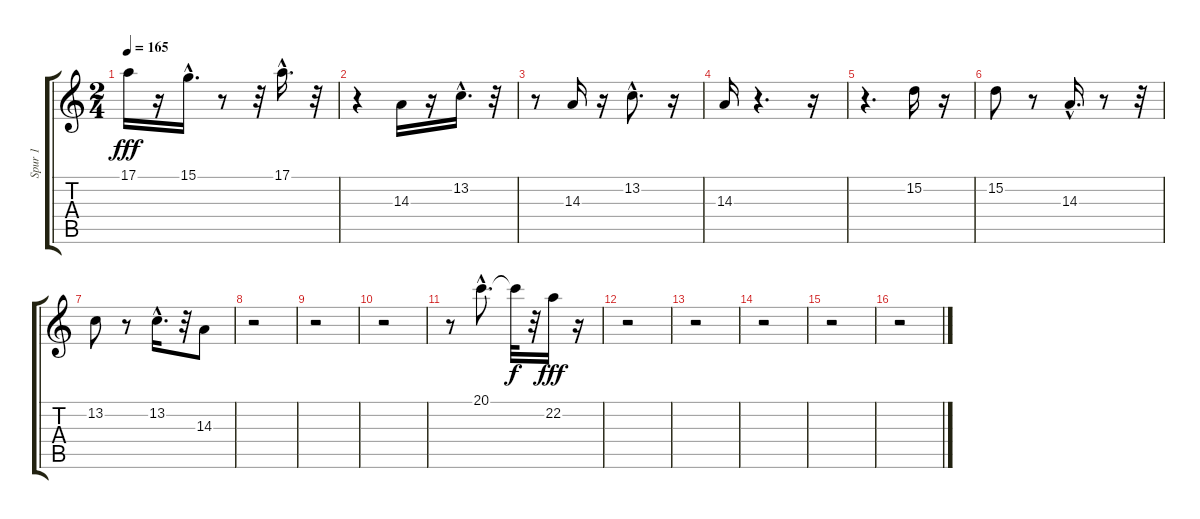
\track ("Spur 1" "Spur 1") {instrument piccolo}
\staff {score tabs}
\tuning (E4 B3 G3 D3 A2 E2) {hide}
\ts (2 4)
\tempo 165
\clef g2
\ks c
17.1.16{dy fff} r.16 15.1{hac}.16{d} r.8 r.32 17.1{hac}.16{d} r.32 |
r.4 14.3.16 r.16 13.2{hac}.16{d} r.32 |
r.8 14.3.16 r.16 13.2{hac}.8{d} r.16 |
14.3.16 r.4{d} r.16 |
r.4{d} 15.2.16 r.16 |
15.2.8 r.8 14.3{hac}.16{d} r.8 r.32 |
13.2.8 r.8 13.2{hac}.16{d} r.32 14.3.8 |
r.2 |
r.2 |
r.2 |
r.8 20.1{hac}.8{d} 20.1{t}.32{dy f} r.32 22.2.16{dy fff} r.16 |
r.2 |
r.2 |
r.2 |
r.2 |
r.2
